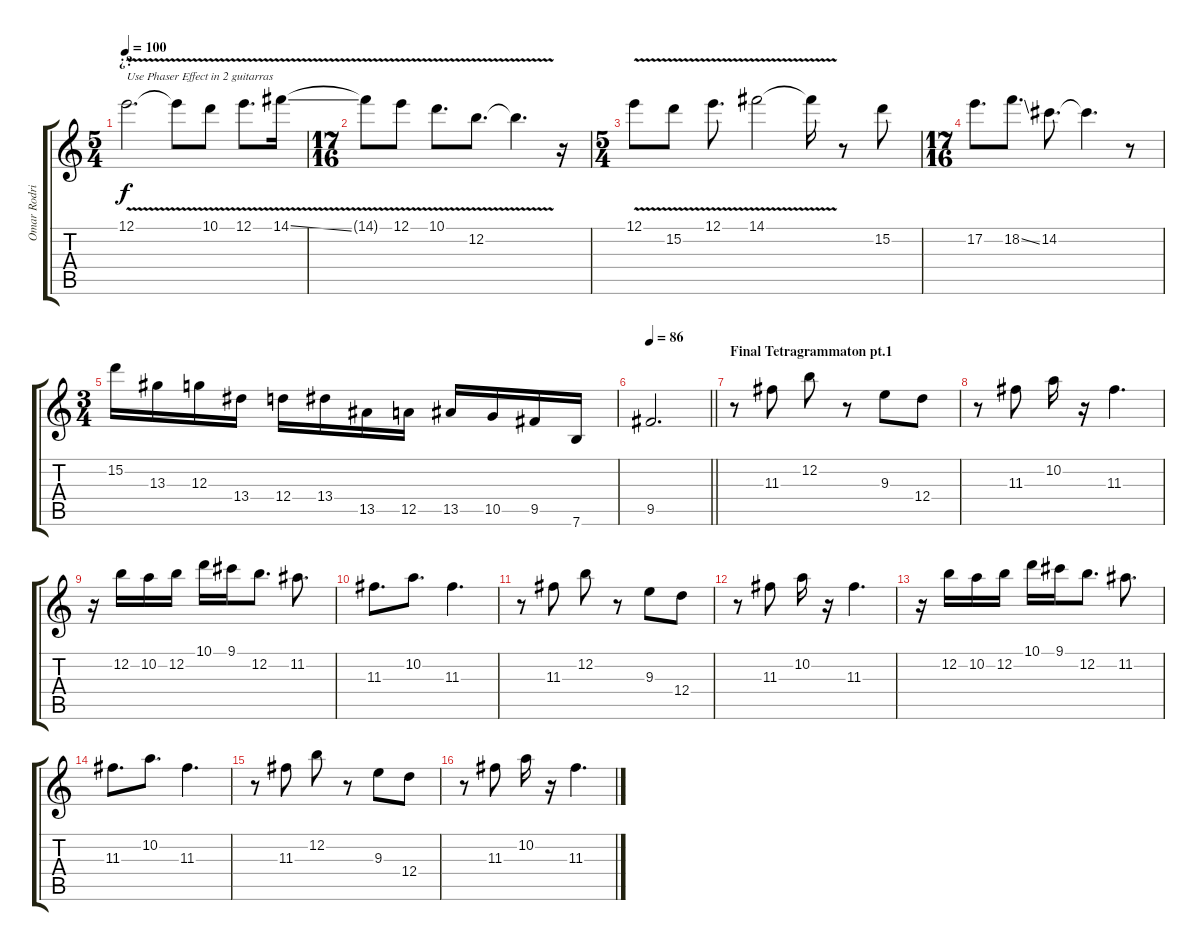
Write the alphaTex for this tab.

\track ("Omar Rodriguez-Lopez" "Omar Rodri") {instrument distortionguitar}
\staff {score tabs}
\tuning (E4 B3 G3 D3 A2 E2) {hide}
\ts (5 4)
\section ("" "¿?")
\tempo 100
\clef g2
\ks c
12.1{v}.2{d txt "Use Phaser Effect in 2 guitarras" dy f volume 13 instrument distortionguitar} 12.1{t}.8 10.1{v}.8 12.1{v}.8{d} 14.1{v ss}.16 |
\ts (17 16)
14.1{t}.8 12.1{v}.8 10.1{v}.8{d} 12.2{v}.8{d} 12.2{t}.4{d} r.16 |
\ts (5 4)
12.1{v}.8 15.2{v}.8 12.1{v}.8{d} 14.1{v}.2 14.1{t}.16 r.8 15.2.8 |
\ts (17 16)
17.2.8{d} 18.2{ss}.8{d} 14.2.8{d} 14.2{t}.4{d} r.8 |
\ts (3 4)
15.2.16 13.3.16 12.3.16 13.4.16 12.4.16 13.4.16 13.5.16 12.5.16 13.5.16 10.5.16 9.5.16 7.6.16 |
\tempo 86
\barLineRight lightlight
9.5.2{d} |
\section ("" "Final Tetragrammaton pt.1")
r.8 11.3.8 12.2.8 r.8 9.3.8 12.4.8 |
r.8 11.3.8 10.2.16 r.16 11.3.4{d} |
r.16 12.2.16 10.2.16 12.2.16 10.1.16 9.1.16 12.2.8{d} 11.2.8{d} |
11.3.8{d} 10.2.8{d} 11.3.4{d} |
r.8 11.3.8 12.2.8 r.8 9.3.8 12.4.8 |
r.8 11.3.8 10.2.16 r.16 11.3.4{d} |
r.16 12.2.16 10.2.16 12.2.16 10.1.16 9.1.16 12.2.8{d} 11.2.8{d} |
11.3.8{d} 10.2.8{d} 11.3.4{d} |
r.8 11.3.8 12.2.8 r.8 9.3.8 12.4.8 |
r.8 11.3.8 10.2.16 r.16 11.3.4{d}
